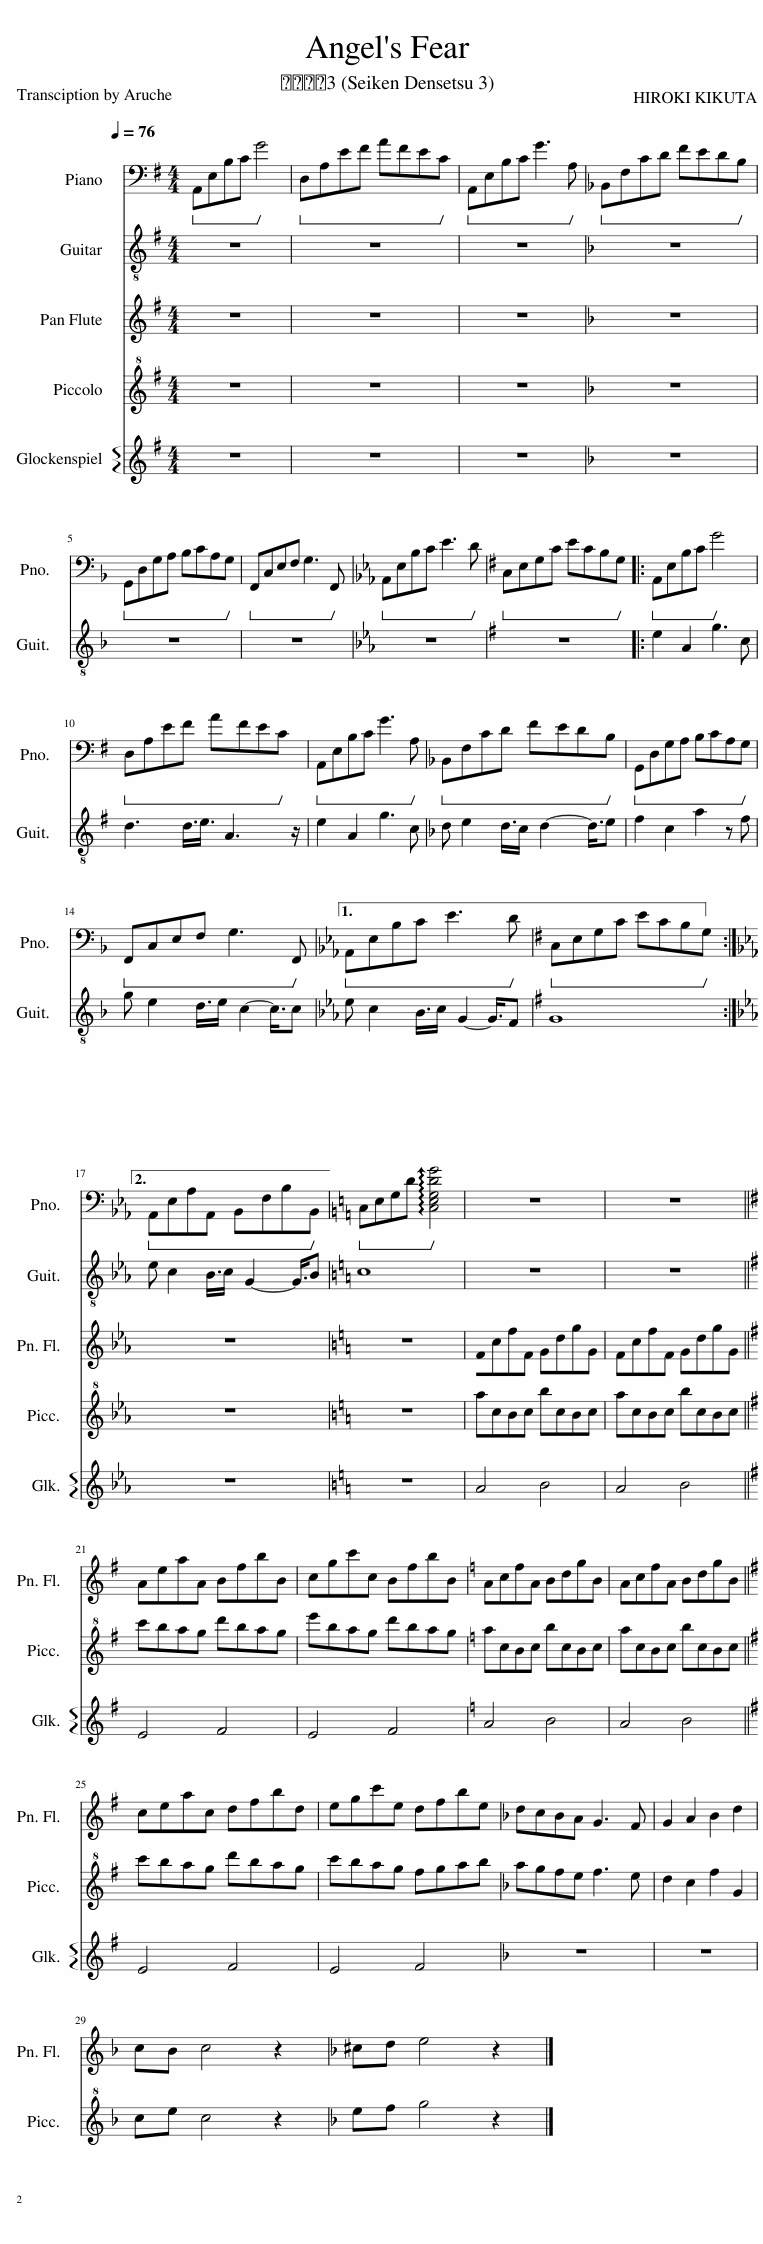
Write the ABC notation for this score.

X:1
%%score 1 2 3 4 5
L:1/8
Q:1/4=76
M:4/4
I:linebreak $
K:G
V:1 bass
V:2 treble-8
V:3 treble
V:4 treble+8
V:5 treble transpose=24
V:1
!ff!!ped! A,,E,B,C G4!ped-up! |!ped! D,A,EF AFEC!ped-up! |!ped! A,,E,B,C G3 A,!ped-up! |[K:F]!ped! B,,F,CD FEDB,!ped-up! |$!ped! G,,D,G,A, B,CA,G,!ped-up! | %5
!ped! F,,C,E,F, G,3 F,,!ped-up! |[K:Eb]!ped! A,,E,B,C E3 D!ped-up! |[K:G]!ped! C,E,G,C ECB,G,!ped-up! |:!ped! A,,E,B,C G4!ped-up! |$!ped! D,A,EF AFEC!ped-up! | %10
!ped! A,,E,B,C G3 A,!ped-up! |[K:F]!ped! B,,F,CD FEDB,!ped-up! |!ped! G,,D,G,A, B,CA,G,!ped-up! |$!ped! F,,C,E,F, G,3 F,,!ped-up! |1[K:Eb]!ped! A,,E,B,C E3 D!ped-up! | %15
[K:G]!ped! C,E,G,C ECB,G,!ped-up! :|2$[K:Eb]!ped! A,,E,A,A,, B,,F,B,B,,!ped-up! ||[K:C]!ped! C,E,G,D !arpeggio![C,E,G,DG]4!ped-up! | z8 | z8 ||$ %20
[K:G] z8 | z8 |[K:C] z8 | z8 ||$[K:G] z8 | %25
 z8 |[K:F] z8 | z8 |$ z8 | z8 |] %30
V:2
!ff! z8 | z8 | z8 |[K:F] z8 |$ z8 | %5
 z8 |[K:Eb] z8 |[K:G] z8 |: e2 A2 g3 c |$ d3 d3/4e3/4 A3 z/ | %10
 e2 A2 g3 c |[K:F] d e2 d3/4c/ d2- d3/4e | f2 c2 a2 z f |$ g e2 d3/4e/ c2- c3/4c |1[K:Eb] e c2 B3/4c/ G2- G3/4F | %15
[K:G] G8 :|2$[K:Eb] e c2 B3/4c/ G2- G3/4B ||[K:C] c8 | z8 | z8 ||$ %20
[K:G] z8 | z8 |[K:C] z8 | z8 ||$[K:G] z8 | %25
 z8 |[K:F] z8 | z8 |$ z8 | z8 |] %30
V:3
 z8 | z8 | z8 |[K:F] z8 |$ z8 | %5
 z8 |[K:Eb] z8 |[K:G] z8 |: z8 |$ z8 | %10
 z8 |[K:F] z8 | z8 |$ z8 |1[K:Eb] z8 | %15
[K:G] z8 :|2$[K:Eb] z8 ||[K:C] z8 | FcfF GdgG | FcfF GdgG ||$ %20
[K:G] AeaA BfbB | cgc'c BfbB |[K:C] AcfA BdgB | AcfA BdgB ||$[K:G] ceac dfbd | %25
 egc'e dfbe |[K:F] dcBA G3 F | G2 A2 B2 d2 |$ cB c4 z2 |[K:F] ^cd e4 z2 |] %30
V:4
 z8 | z8 | z8 |[K:F] z8 |$ z8 | %5
 z8 |[K:Eb] z8 |[K:G] z8 |: z8 |$ z8 | %10
 z8 |[K:F] z8 | z8 |$ z8 |1[K:Eb] z8 | %15
[K:G] z8 :|2$[K:Eb] z8 ||[K:C] z8 | acBc bcBc | acBc bcBc ||$ %20
[K:G] c'bag d'bag | e'bag d'bag |[K:C] acBc bcBc | acBc bcBc ||$[K:G] c'bag d'bag | %25
 c'bag fgab |[K:F] agfe f3 e | d2 c2 f2 G2 |$ ce c4 z2 |[K:F] ef g4 z2 |] %30
V:5
 z8 | z8 | z8 |[K:F] z8 |$ z8 | %5
 z8 |[K:Eb] z8 |[K:G] z8 |: z8 |$ z8 | %10
 z8 |[K:F] z8 | z8 |$ z8 |1[K:Eb] z8 | %15
[K:G] z8 :|2$[K:Eb] z8 ||[K:C] z8 | A4 B4 | A4 B4 ||$ %20
[K:G] E4 F4 | E4 F4 |[K:C] A4 B4 | A4 B4 ||$[K:G] E4 F4 | %25
 E4 F4 |[K:F] z8 | z8 |$ z8 | z8 |] %30
